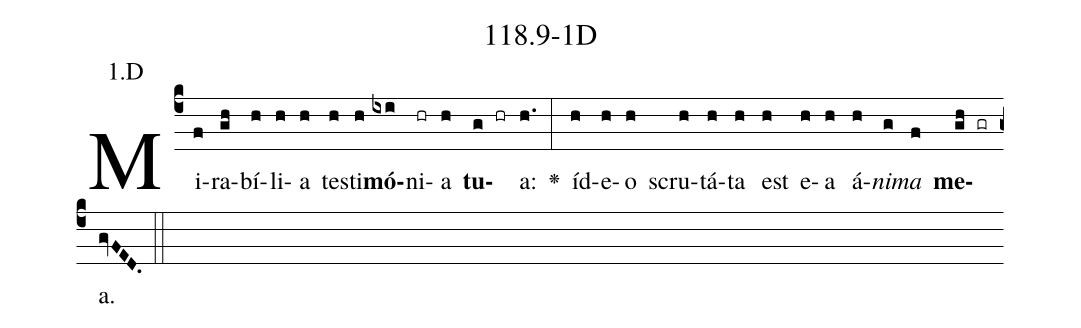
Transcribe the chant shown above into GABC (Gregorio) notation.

name: 118.9-1D;
annotation: 1.D;
%%
(c4)Mi(f)ra(gh)bí(h)li(h)a(h) tes(h)ti(h)<b>mó</b>(ixi)ni(hr)a(h) <b>tu</b>(g hr)a:(h.) <v>\greheightstar</v>(:) íd(h)e(h)o(h) scru(h)tá(h)ta(h) est(h) e(h)a(h) á(h)<i>ni</i>(g)<i>ma</i>(f) <b>me</b>(gh gr)a.(gvFED.) (::)


%E(h) u(h) o(g) u(f) a(gh) e.(gvFED.) (::)
